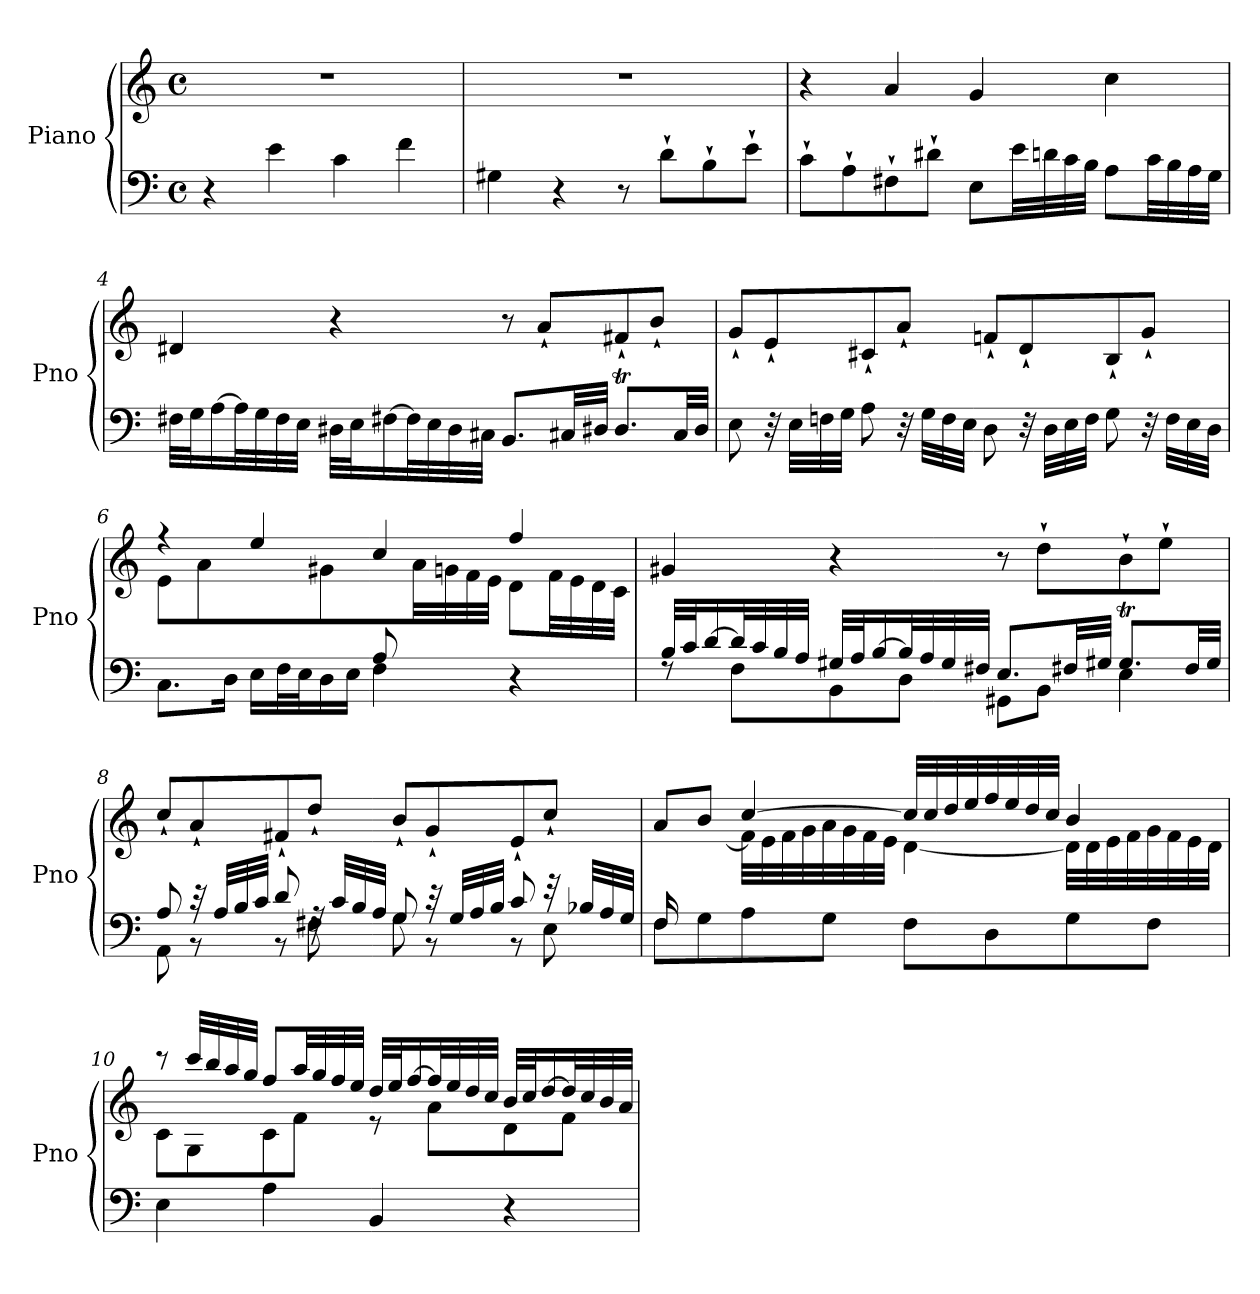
**kern	**kern
*part1	*part1
*staff2	*staff1
*I"Piano	*
*I'Pno	*
*clefF4	*clefG2
*k[]	*k[]
*M4/4	*M4/4
*met(c)	*met(c)
*MM56	*MM56
=1	=1
4r	1r
4e\	.
4c\	.
4f\	.
=2	=2
4G#X\	1r
4r	.
8r	.
8d`\L	.
8B`\	.
8e`\J	.
=3	=3
8c`\L	4r
8A`\	.
8F#X`\	4a/
8d#X`\J	.
8E\L	4g/
32e\LL	.
32dn\	.
32c\	.
32B\JJJ	.
8A\L	4cc\
32c\LL	.
32B\	.
32A\	.
32G\JJJ	.
!!LO:LB:g=z
=4	=4
32F#X\LLL	4d#X/
32G\J	.
[16A\	.
32A\L]	.
32G\	.
32F#\	.
32E\JJJ	.
32D#X\LLL	4r
32E\J	.
[16F#X\	.
32F#\L]	.
32E\	.
32D#\	.
32C#X\JJJ	.
8.BB/L	8r
.	8a`/L
32C#X/LL	.
32D#X/JJJ	.
8.D#t/L	8f#X`/
.	8b`/J
32C#/LL	.
32D#/JJJ	.
=5	=5
8E\	8g`/L
32r	8e`/
32E\LLL	.
32Fn\	.
32G\JJJ	.
8A\	8c#X`/
32r	8a`/J
32G\LLL	.
32F\	.
32E\JJJ	.
8D\	8fn`/L
32r	8d`/
32D\LLL	.
32E\	.
32F\JJJ	.
8G\	8B`/
32r	8g`/J
32F\LLL	.
32E\	.
32D\JJJ	.
!!LO:LB:g=z
=6	=6
*^	*^
2ryy	8.C\L	4r	8e\
.	.	.	4a\
.	16D\Jk	.	.
.	16E\LL	4ee/	.
.	32F\L	.	.
.	32E\J	.	.
.	16D\	.	8g#X\
.	16E\JJ	.	.
8A/L	4F\	4cc/	8ryy
4.ryy	.	.	32a\LL
.	.	.	32gn\
.	.	.	32f\
.	.	.	32e\JJJ
.	4r	4ff/	8d\L
.	.	.	32f\LL
.	.	.	32e\
.	.	.	32d\
.	.	.	32c\JJJ
*	*	*v	*v
=7	=7	=7
32B/LLL	8rF	4g#X/
32c/J	.	.
[16d/	.	.
32d/L]	8F\L	.
32c/	.	.
32B/	.	.
32A/JJJ	.	.
32G#X/LLL	8BB\	4r
32A/J	.	.
[16B/	.	.
32B/L]	8D\J	.
32A/	.	.
32G#/	.	.
32F#X/JJJ	.	.
8.E/L	8GG#X\L	8r
.	8BB\J	8dd`\L
32F#X/LL	.	.
32G#X/JJJ	.	.
8.G#t/L	4E\	8b`\
.	.	8ee`\J
32F#/LL	.	.
32G#/JJJ	.	.
!!LO:LB:g=z
=8	=8	=8
8A/	8AA\	8cc`/L
32r	8r	8a`/
32A/LLL	.	.
32B/	.	.
32c/JJJ	.	.
8d/	8r	8f#X`/
32rF	8F#X\	8dd`/J
32c/LLL	.	.
32B/	.	.
32A/JJJ	.	.
8G/	8G\	8b`/L
32r	8r	8g`/
32G/LLL	.	.
32A/	.	.
32B/JJJ	.	.
8c/	8r	8e`/
32r	8E\	8cc`/J
32B-X/LLL	.	.
32A/	.	.
32G/JJJ	.	.
=9	=9	=9
*	*	*^
16F/KL	8F\L	8a/L	16ryy
2...ryy	.	.	8f\
.	8G\	8b/J	.
.	.	.	[16f\Jk
.	8A\	[4cc/	32f\LLL]
.	.	.	32e\
.	.	.	32f\
.	.	.	32g\
.	8G\J	.	32a\
.	.	.	32g\
.	.	.	32f\
.	.	.	32e\JJJ
.	8F\L	32cc/LLL]	[4d\
.	.	32cc/	.
.	.	32dd/	.
.	.	32ee/	.
.	8D\	32ff/	.
.	.	32ee/	.
.	.	32dd/	.
.	.	32cc/JJJ	.
.	8G\	4b/	32d\LLL]
.	.	.	32d\
.	.	.	32e\
.	.	.	32f\
.	8F\J	.	32g\
.	.	.	32f\
.	.	.	32e\
.	.	.	32d\JJJ
*v	*v	*	*
!!LO:LB:g=z	!!
=10	=10	=10
4E\	8r	8c\L
.	32ccc/LLL	8G\
.	32bb/	.
.	32aa/	.
.	32gg/JJJ	.
4A\	8ff/L	8c\
.	32aa/LL	8f\J
.	32gg/	.
.	32ff/	.
.	32ee/JJJ	.
4BB/	32dd/LLL	8r
.	32ee/J	.
.	[16ff/	.
.	32ff/L]	8a\L
.	32ee/	.
.	32dd/	.
.	32cc/JJJ	.
4r	32b/LLL	8d\
.	32cc/J	.
.	[16dd/	.
.	32dd/L]	8f\J
.	32cc/	.
.	32b/	.
.	32a/JJJ	.
*	*v	*v
=	=
*-	*-
